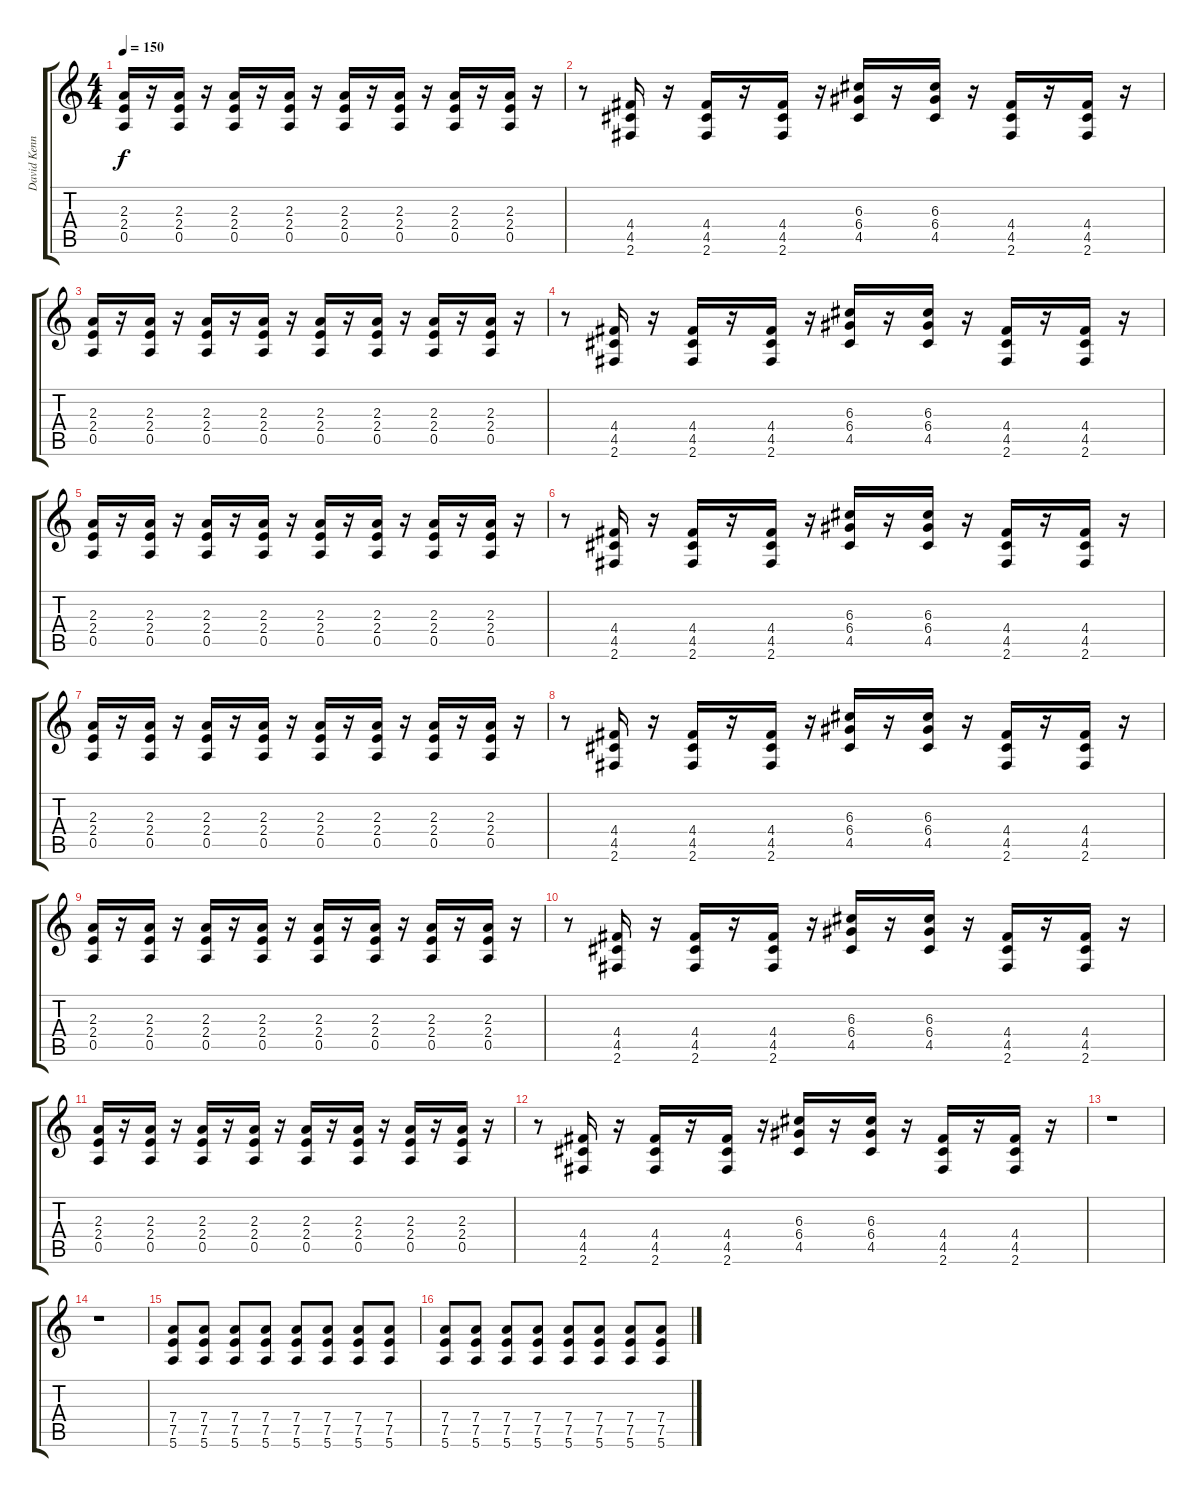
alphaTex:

\track ("David Kennedy" "David Kenn") {instrument distortionguitar}
\staff {score tabs}
\tuning (E4 B3 G3 D3 A2 E2) {hide}
\ts (4 4)
\tempo 150
\clef g2
\ks c
(2.3 2.4 0.5).16{dy f} r.16 (2.3 2.4 0.5).16 r.16 (2.3 2.4 0.5).16 r.16 (2.3 2.4 0.5).16 r.16 (2.3 2.4 0.5).16 r.16 (2.3 2.4 0.5).16 r.16 (2.3 2.4 0.5).16 r.16 (2.3 2.4 0.5).16 r.16 |
r.8 (4.4 4.5 2.6).16 r.16 (4.4 4.5 2.6).16 r.16 (4.4 4.5 2.6).16 r.16 (6.3 6.4 4.5).16 r.16 (6.3 6.4 4.5).16 r.16 (4.4 4.5 2.6).16 r.16 (4.4 4.5 2.6).16 r.16 |
(2.3 2.4 0.5).16 r.16 (2.3 2.4 0.5).16 r.16 (2.3 2.4 0.5).16 r.16 (2.3 2.4 0.5).16 r.16 (2.3 2.4 0.5).16 r.16 (2.3 2.4 0.5).16 r.16 (2.3 2.4 0.5).16 r.16 (2.3 2.4 0.5).16 r.16 |
r.8 (4.4 4.5 2.6).16 r.16 (4.4 4.5 2.6).16 r.16 (4.4 4.5 2.6).16 r.16 (6.3 6.4 4.5).16 r.16 (6.3 6.4 4.5).16 r.16 (4.4 4.5 2.6).16 r.16 (4.4 4.5 2.6).16 r.16 |
(2.3 2.4 0.5).16 r.16 (2.3 2.4 0.5).16 r.16 (2.3 2.4 0.5).16 r.16 (2.3 2.4 0.5).16 r.16 (2.3 2.4 0.5).16 r.16 (2.3 2.4 0.5).16 r.16 (2.3 2.4 0.5).16 r.16 (2.3 2.4 0.5).16 r.16 |
r.8 (4.4 4.5 2.6).16 r.16 (4.4 4.5 2.6).16 r.16 (4.4 4.5 2.6).16 r.16 (6.3 6.4 4.5).16 r.16 (6.3 6.4 4.5).16 r.16 (4.4 4.5 2.6).16 r.16 (4.4 4.5 2.6).16 r.16 |
(2.3 2.4 0.5).16 r.16 (2.3 2.4 0.5).16 r.16 (2.3 2.4 0.5).16 r.16 (2.3 2.4 0.5).16 r.16 (2.3 2.4 0.5).16 r.16 (2.3 2.4 0.5).16 r.16 (2.3 2.4 0.5).16 r.16 (2.3 2.4 0.5).16 r.16 |
r.8 (4.4 4.5 2.6).16 r.16 (4.4 4.5 2.6).16 r.16 (4.4 4.5 2.6).16 r.16 (6.3 6.4 4.5).16 r.16 (6.3 6.4 4.5).16 r.16 (4.4 4.5 2.6).16 r.16 (4.4 4.5 2.6).16 r.16 |
(2.3 2.4 0.5).16 r.16 (2.3 2.4 0.5).16 r.16 (2.3 2.4 0.5).16 r.16 (2.3 2.4 0.5).16 r.16 (2.3 2.4 0.5).16 r.16 (2.3 2.4 0.5).16 r.16 (2.3 2.4 0.5).16 r.16 (2.3 2.4 0.5).16 r.16 |
r.8 (4.4 4.5 2.6).16 r.16 (4.4 4.5 2.6).16 r.16 (4.4 4.5 2.6).16 r.16 (6.3 6.4 4.5).16 r.16 (6.3 6.4 4.5).16 r.16 (4.4 4.5 2.6).16 r.16 (4.4 4.5 2.6).16 r.16 |
(2.3 2.4 0.5).16 r.16 (2.3 2.4 0.5).16 r.16 (2.3 2.4 0.5).16 r.16 (2.3 2.4 0.5).16 r.16 (2.3 2.4 0.5).16 r.16 (2.3 2.4 0.5).16 r.16 (2.3 2.4 0.5).16 r.16 (2.3 2.4 0.5).16 r.16 |
r.8 (4.4 4.5 2.6).16 r.16 (4.4 4.5 2.6).16 r.16 (4.4 4.5 2.6).16 r.16 (6.3 6.4 4.5).16 r.16 (6.3 6.4 4.5).16 r.16 (4.4 4.5 2.6).16 r.16 (4.4 4.5 2.6).16 r.16 |
r.1 |
r.1 |
(7.4 7.5 5.6).8 (7.4 7.5 5.6).8 (7.4 7.5 5.6).8 (7.4 7.5 5.6).8 (7.4 7.5 5.6).8 (7.4 7.5 5.6).8 (7.4 7.5 5.6).8 (7.4 7.5 5.6).8 |
(7.4 7.5 5.6).8 (7.4 7.5 5.6).8 (7.4 7.5 5.6).8 (7.4 7.5 5.6).8 (7.4 7.5 5.6).8 (7.4 7.5 5.6).8 (7.4 7.5 5.6).8 (7.4 7.5 5.6).8
